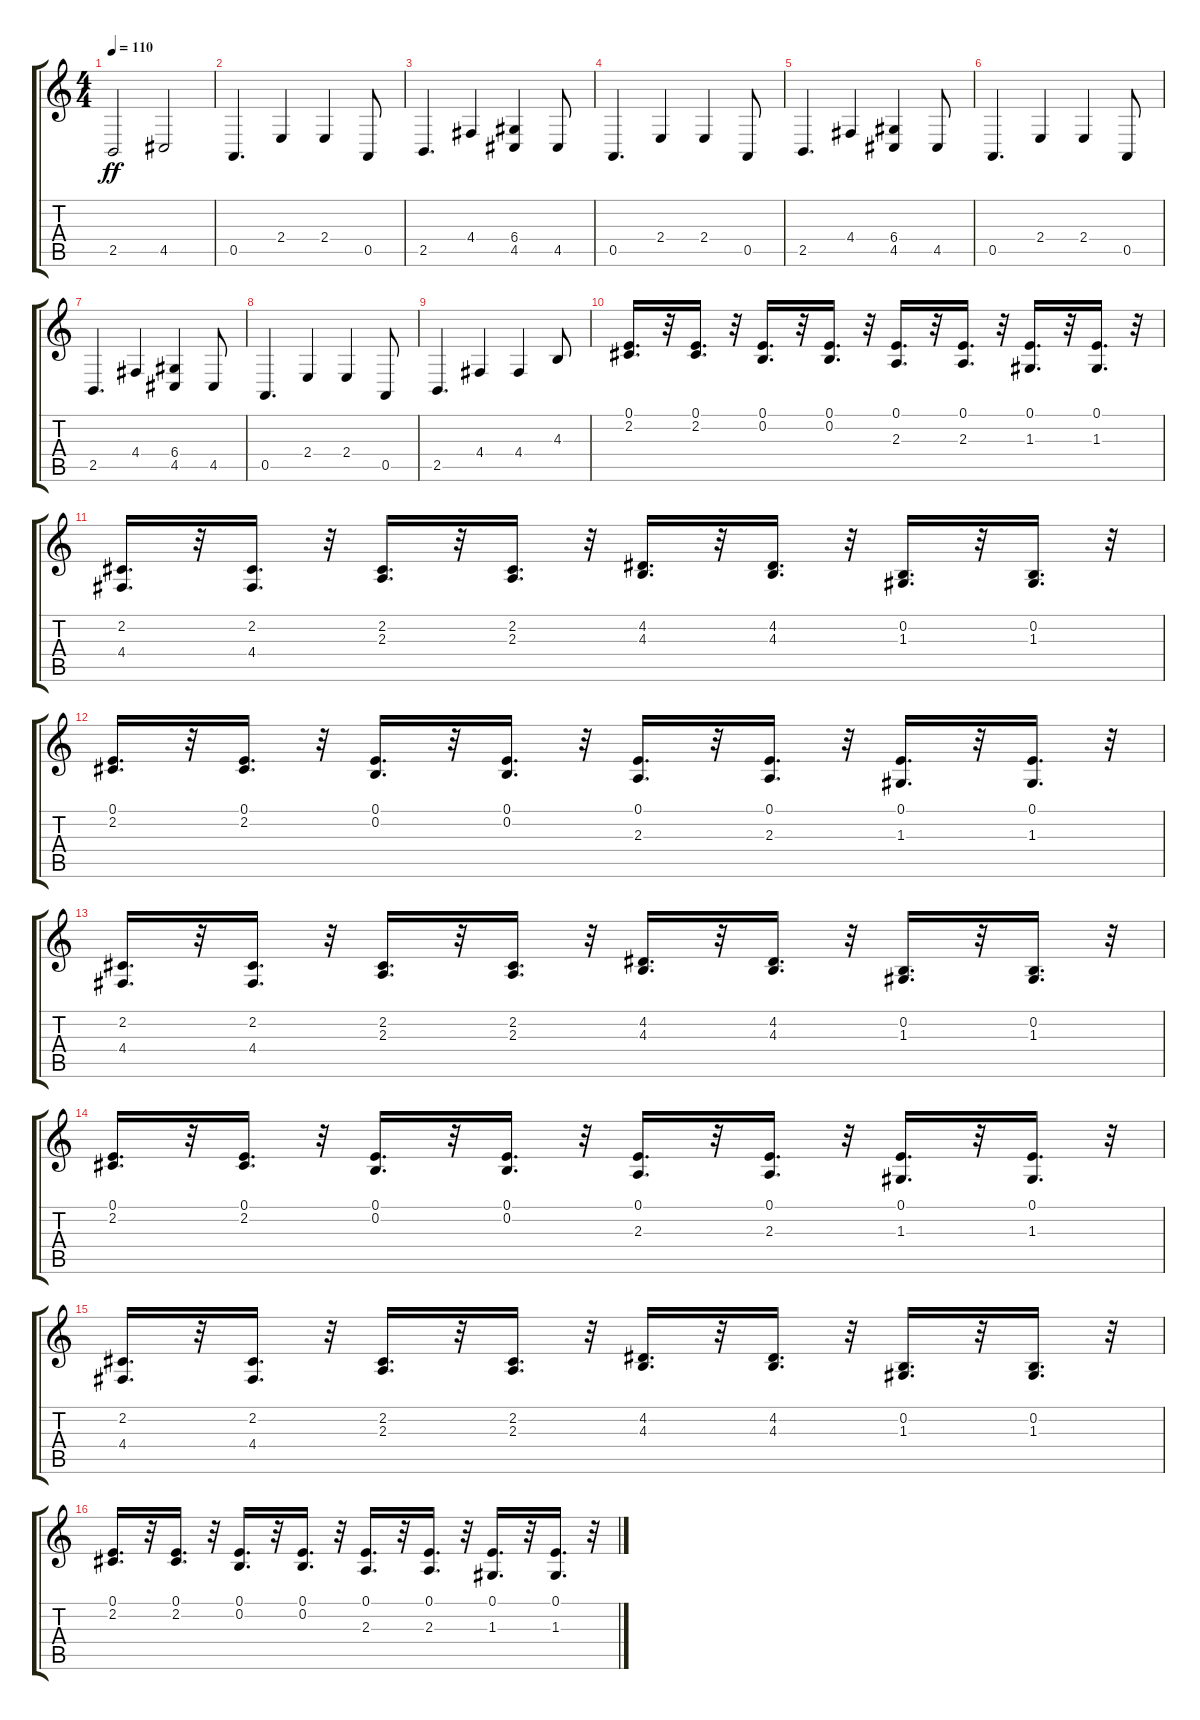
\track "" {instrument acousticgrandpiano}
\staff {score tabs}
\tuning (E4 B3 G3 D3 A2 E2) {hide}
\ts (4 4)
\tempo 110
\clef g2
\ks c
2.5.2{dy ff} 4.5.2 |
0.5.4{d} 2.4.4 2.4.4 0.5.8 |
2.5.4{d} 4.4.4 (6.4 4.5).4 4.5.8 |
0.5.4{d} 2.4.4 2.4.4 0.5.8 |
2.5.4{d} 4.4.4 (6.4 4.5).4 4.5.8 |
0.5.4{d} 2.4.4 2.4.4 0.5.8 |
2.5.4{d} 4.4.4 (6.4 4.5).4 4.5.8 |
0.5.4{d} 2.4.4 2.4.4 0.5.8 |
2.5.4{d} 4.4.4 4.4.4 4.3.8 |
(0.1 2.2).16{d} r.32 (0.1 2.2).16{d} r.32 (0.1 0.2).16{d} r.32 (0.1 0.2).16{d} r.32 (0.1 2.3).16{d} r.32 (0.1 2.3).16{d} r.32 (0.1 1.3).16{d} r.32 (0.1 1.3).16{d} r.32 |
(2.2 4.4).16{d} r.32 (2.2 4.4).16{d} r.32 (2.2 2.3).16{d} r.32 (2.2 2.3).16{d} r.32 (4.2 4.3).16{d} r.32 (4.2 4.3).16{d} r.32 (0.2 1.3).16{d} r.32 (0.2 1.3).16{d} r.32 |
(0.1 2.2).16{d} r.32 (0.1 2.2).16{d} r.32 (0.1 0.2).16{d} r.32 (0.1 0.2).16{d} r.32 (0.1 2.3).16{d} r.32 (0.1 2.3).16{d} r.32 (0.1 1.3).16{d} r.32 (0.1 1.3).16{d} r.32 |
(2.2 4.4).16{d} r.32 (2.2 4.4).16{d} r.32 (2.2 2.3).16{d} r.32 (2.2 2.3).16{d} r.32 (4.2 4.3).16{d} r.32 (4.2 4.3).16{d} r.32 (0.2 1.3).16{d} r.32 (0.2 1.3).16{d} r.32 |
(0.1 2.2).16{d} r.32 (0.1 2.2).16{d} r.32 (0.1 0.2).16{d} r.32 (0.1 0.2).16{d} r.32 (0.1 2.3).16{d} r.32 (0.1 2.3).16{d} r.32 (0.1 1.3).16{d} r.32 (0.1 1.3).16{d} r.32 |
(2.2 4.4).16{d} r.32 (2.2 4.4).16{d} r.32 (2.2 2.3).16{d} r.32 (2.2 2.3).16{d} r.32 (4.2 4.3).16{d} r.32 (4.2 4.3).16{d} r.32 (0.2 1.3).16{d} r.32 (0.2 1.3).16{d} r.32 |
(0.1 2.2).16{d} r.32 (0.1 2.2).16{d} r.32 (0.1 0.2).16{d} r.32 (0.1 0.2).16{d} r.32 (0.1 2.3).16{d} r.32 (0.1 2.3).16{d} r.32 (0.1 1.3).16{d} r.32 (0.1 1.3).16{d} r.32
